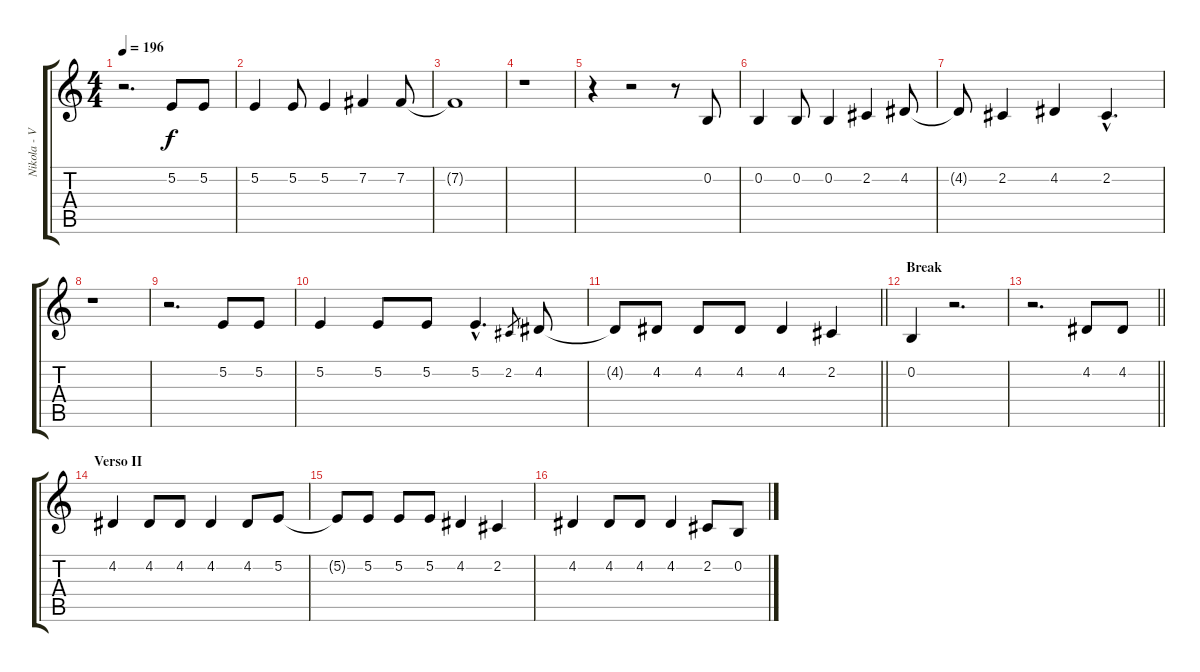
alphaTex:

\track ("Nikola - Vocal" "Nikola - V") {instrument flute}
\staff {score tabs}
\tuning (E4 B3 G3 D3 A2 E2) {hide}
\ts (4 4)
\tempo 196
\clef g2
\ks c
r.2{d dy f} 5.2.8 5.2.8 |
5.2.4 5.2.8 5.2.4 7.2.4 7.2.8 |
7.2{t}.1 |
r.1 |
r.4 r.2 r.8 0.2.8 |
0.2.4 0.2.8 0.2.4 2.2.4 4.2.8 |
4.2{t}.8 2.2.4 4.2.4 2.2{hac}.4{d} |
r.1 |
r.2{d} 5.2.8 5.2.8 |
5.2.4 5.2.8 5.2.8 5.2{hac}.4{d} 2.2.8{gr} 4.2.8 |
\barLineRight lightlight
4.2{t}.8 4.2.8 4.2.8 4.2.8 4.2.4 2.2.4 |
\section ("" "Break")
0.2.4 r.2{d} |
\barLineRight lightlight
r.2{d} 4.2.8 4.2.8 |
\section ("" "Verso II")
4.2.4 4.2.8 4.2.8 4.2.4 4.2.8 5.2.8 |
5.2{t}.8 5.2.8 5.2.8 5.2.8 4.2.4 2.2.4 |
4.2.4 4.2.8 4.2.8 4.2.4 2.2.8 0.2.8
